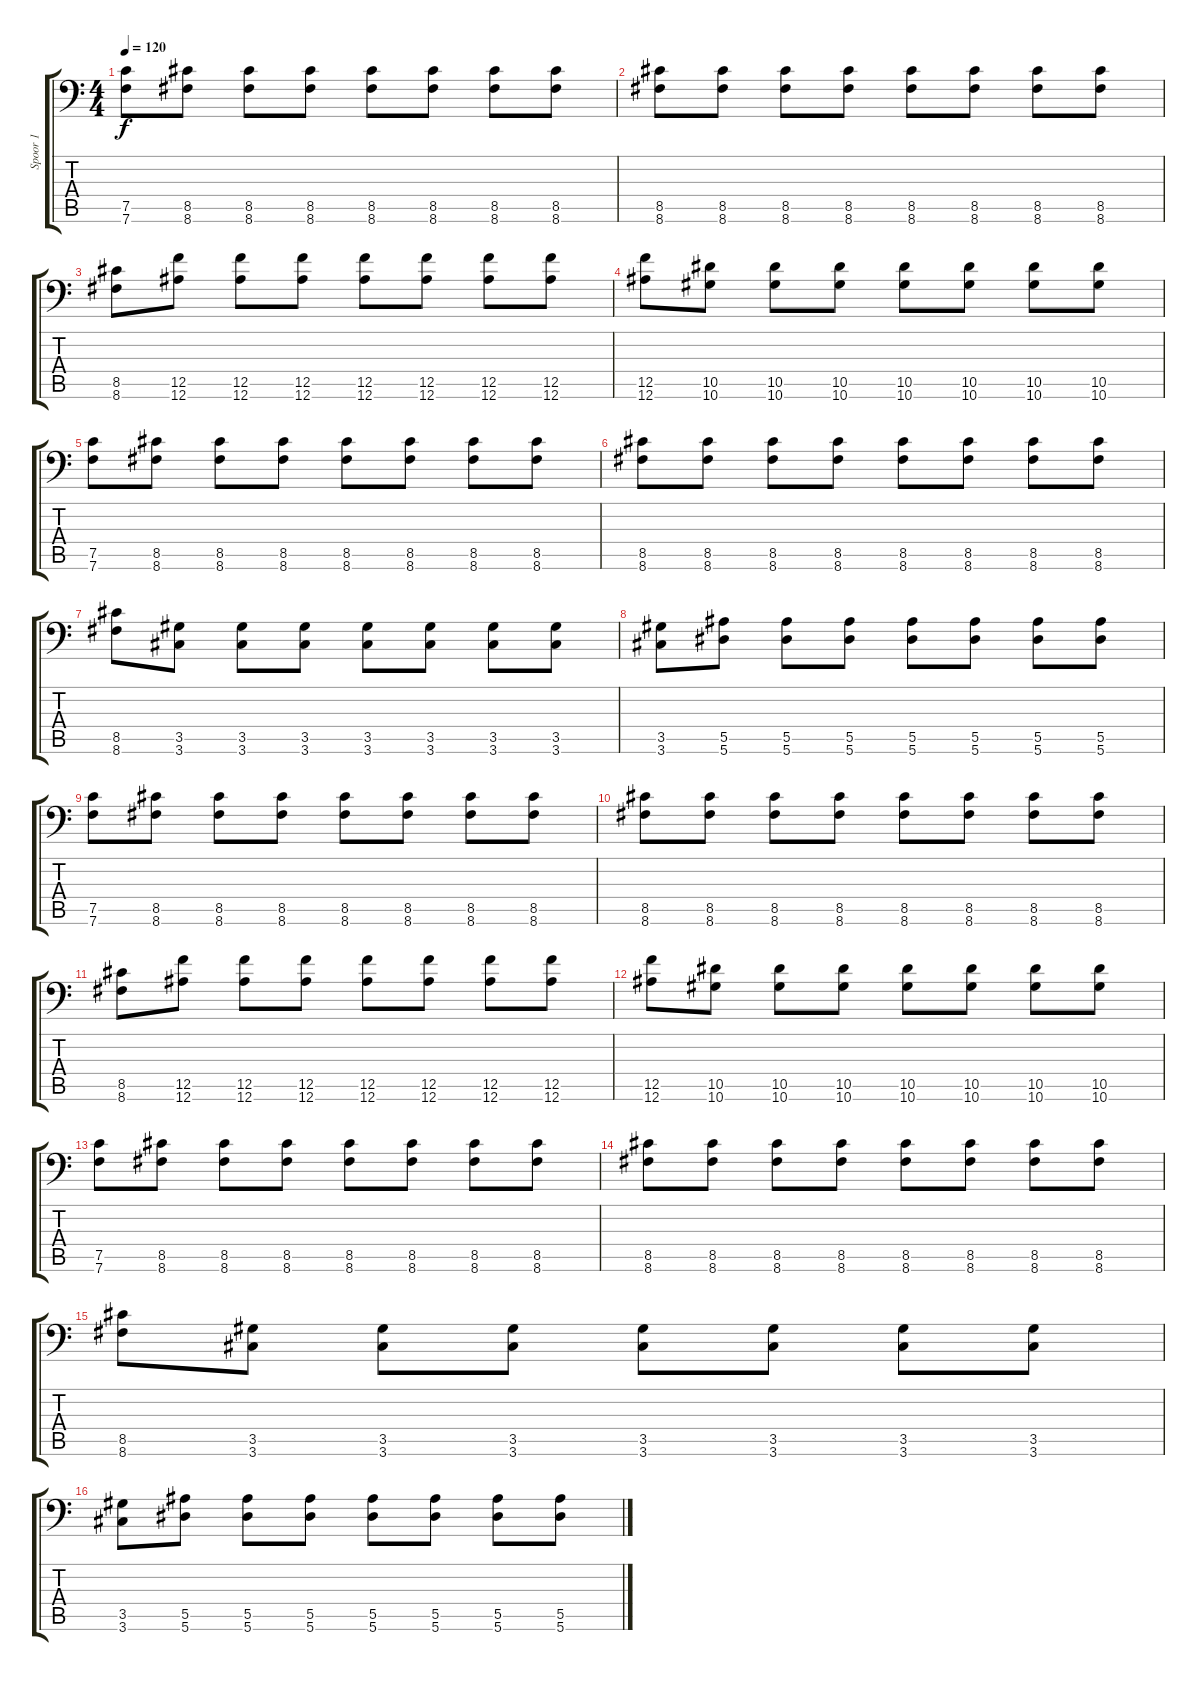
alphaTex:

\track ("Spoor 1" "Spoor 1") {instrument distortionguitar}
\staff {score tabs}
\tuning (C4 G3 Eb3 Bb2 F2 Bb1) {hide}
\ts (4 4)
\tempo 120
\clef f4
\ks c
(7.5 7.6).8{dy f} (8.5 8.6).8 (8.5 8.6).8 (8.5 8.6).8 (8.5 8.6).8 (8.5 8.6).8 (8.5 8.6).8 (8.5 8.6).8 |
(8.5 8.6).8 (8.5 8.6).8 (8.5 8.6).8 (8.5 8.6).8 (8.5 8.6).8 (8.5 8.6).8 (8.5 8.6).8 (8.5 8.6).8 |
(8.5 8.6).8 (12.5 12.6).8 (12.5 12.6).8 (12.5 12.6).8 (12.5 12.6).8 (12.5 12.6).8 (12.5 12.6).8 (12.5 12.6).8 |
(12.5 12.6).8 (10.5 10.6).8 (10.5 10.6).8 (10.5 10.6).8 (10.5 10.6).8 (10.5 10.6).8 (10.5 10.6).8 (10.5 10.6).8 |
(7.5 7.6).8 (8.5 8.6).8 (8.5 8.6).8 (8.5 8.6).8 (8.5 8.6).8 (8.5 8.6).8 (8.5 8.6).8 (8.5 8.6).8 |
(8.5 8.6).8 (8.5 8.6).8 (8.5 8.6).8 (8.5 8.6).8 (8.5 8.6).8 (8.5 8.6).8 (8.5 8.6).8 (8.5 8.6).8 |
(8.5 8.6).8 (3.5 3.6).8 (3.5 3.6).8 (3.5 3.6).8 (3.5 3.6).8 (3.5 3.6).8 (3.5 3.6).8 (3.5 3.6).8 |
(3.5 3.6).8 (5.5 5.6).8 (5.5 5.6).8 (5.5 5.6).8 (5.5 5.6).8 (5.5 5.6).8 (5.5 5.6).8 (5.5 5.6).8 |
(7.5 7.6).8 (8.5 8.6).8 (8.5 8.6).8 (8.5 8.6).8 (8.5 8.6).8 (8.5 8.6).8 (8.5 8.6).8 (8.5 8.6).8 |
(8.5 8.6).8 (8.5 8.6).8 (8.5 8.6).8 (8.5 8.6).8 (8.5 8.6).8 (8.5 8.6).8 (8.5 8.6).8 (8.5 8.6).8 |
(8.5 8.6).8 (12.5 12.6).8 (12.5 12.6).8 (12.5 12.6).8 (12.5 12.6).8 (12.5 12.6).8 (12.5 12.6).8 (12.5 12.6).8 |
(12.5 12.6).8 (10.5 10.6).8 (10.5 10.6).8 (10.5 10.6).8 (10.5 10.6).8 (10.5 10.6).8 (10.5 10.6).8 (10.5 10.6).8 |
(7.5 7.6).8 (8.5 8.6).8 (8.5 8.6).8 (8.5 8.6).8 (8.5 8.6).8 (8.5 8.6).8 (8.5 8.6).8 (8.5 8.6).8 |
(8.5 8.6).8 (8.5 8.6).8 (8.5 8.6).8 (8.5 8.6).8 (8.5 8.6).8 (8.5 8.6).8 (8.5 8.6).8 (8.5 8.6).8 |
(8.5 8.6).8 (3.5 3.6).8 (3.5 3.6).8 (3.5 3.6).8 (3.5 3.6).8 (3.5 3.6).8 (3.5 3.6).8 (3.5 3.6).8 |
(3.5 3.6).8 (5.5 5.6).8 (5.5 5.6).8 (5.5 5.6).8 (5.5 5.6).8 (5.5 5.6).8 (5.5 5.6).8 (5.5 5.6).8
